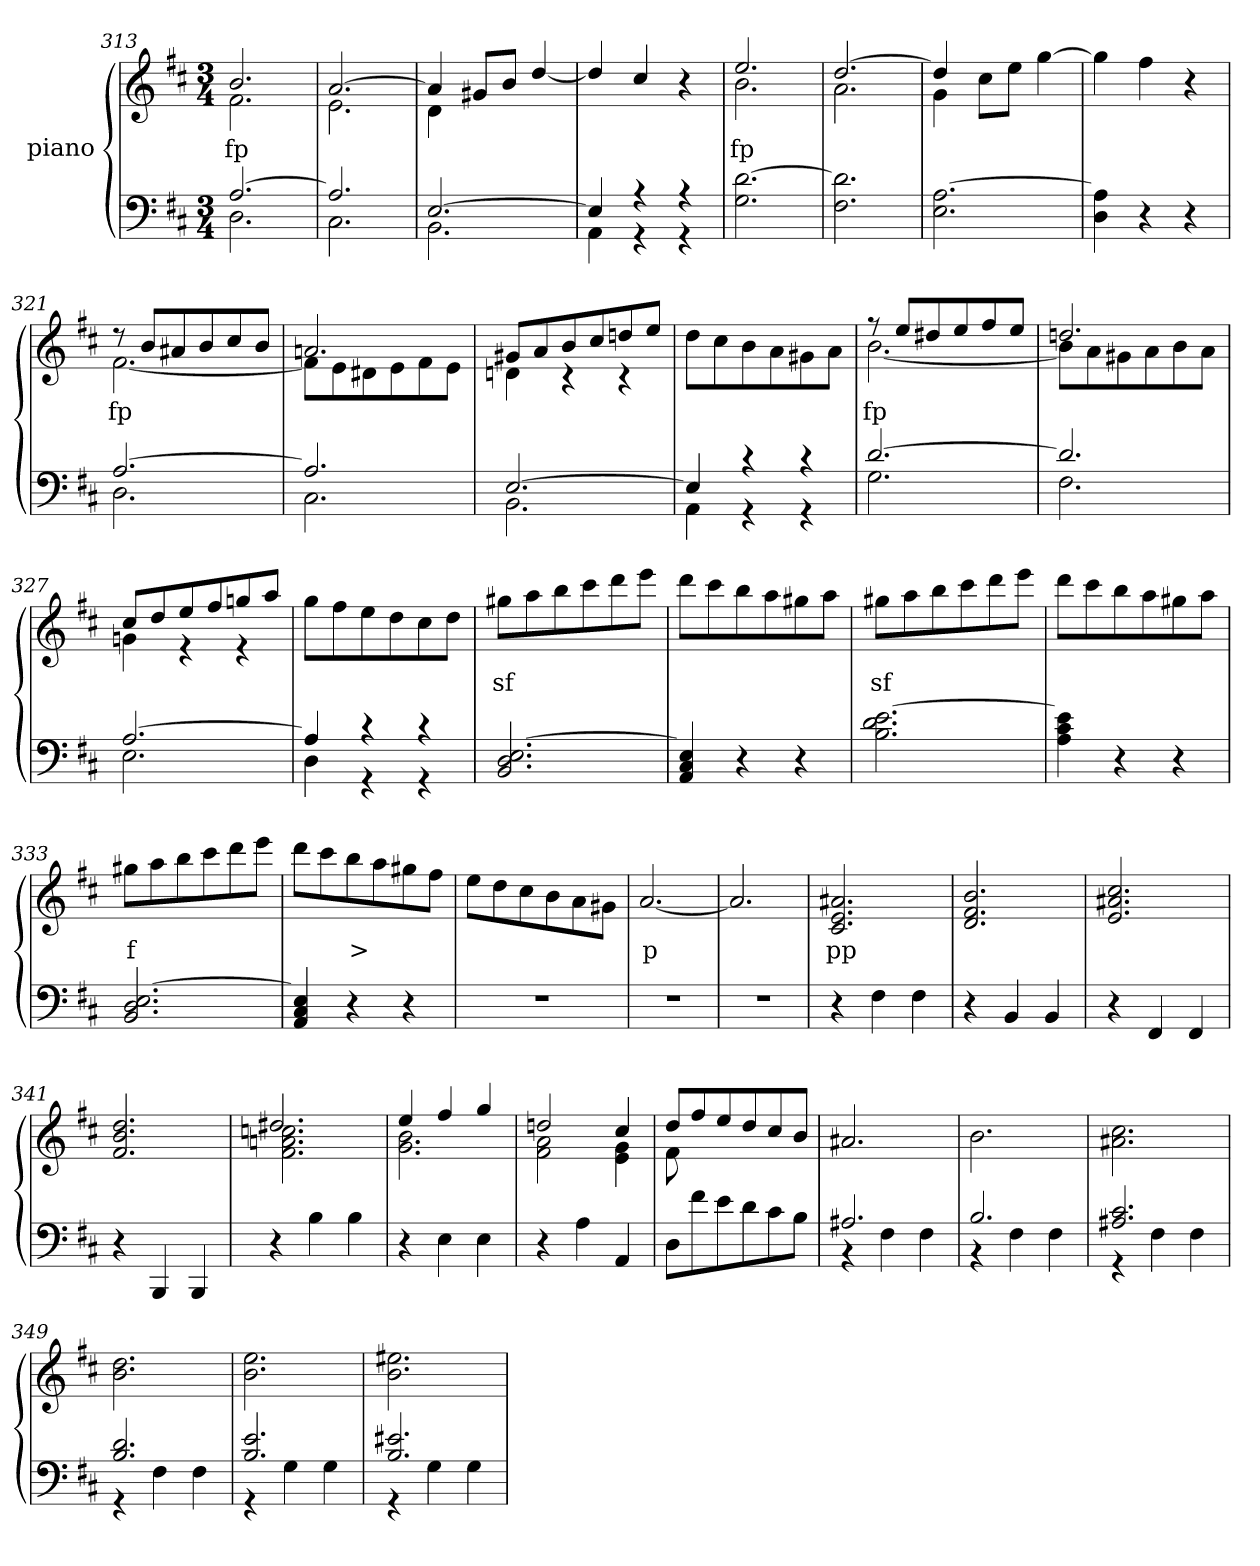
**kern	**kern	**text
*part2	*part1	*part1
*staff2	*staff1	*staff1
*	*I"piano	*
*clefF4	*clefG2	*
*k[f#c#]	*k[f#c#]	*
*D:	*D:	*
*M3/4	*M3/4	*
=313	=313	=313
*^	*^	*
[2.A	2.D	2.b	2.f#	fp
=314	=314	=314	=314	=314
2.A]	2.C#	[2.a	2.e	.
=315	=315	=315	=315	=315
[2.E	2.BB	4a]	4d	.
.	.	8g#XL	2ryy	.
.	.	8bJ	.	.
.	.	[4dd/	.	.
*	*	*v	*v	*
=316	=316	=316	=316
4E]	4AA	4dd/]	.
4r	4r	4cc#/	.
4r	4r	4r	.
*v	*v	*	*
=317	=317	=317
*	*^	*
2.G [2.d	2.ee	2.b	fp
=318	=318	=318	=318
2.F# 2.d]	[2.dd	2.a	.
=319	=319	=319	=319
2.E [2.A	4dd]	4g	.
.	8cc#L	2ryy	.
.	8eeJ	.	.
.	[4gg	.	.
*	*v	*v	*
=320	=320	=320
4D 4A]	4gg]	.
4r	4ff#	.
4r	4r	.
=321	=321	=321
*^	*^	*
[2.A	2.D	8r	[2.f#	fp
.	.	8bL	.	.
.	.	8a#X	.	.
.	.	8b	.	.
.	.	8cc#	.	.
.	.	8bJ	.	.
=322	=322	=322	=322	=322
2.A]	2.C#	2.an	8f#L]	.
.	.	.	8e	.
.	.	.	8d#X	.
.	.	.	8e	.
.	.	.	8f#	.
.	.	.	8eJ	.
=323	=323	=323	=323	=323
[2.E	2.BB	8g#XL	4dn	.
.	.	8a	.	.
.	.	8b	4r	.
.	.	8cc#	.	.
.	.	8ddn	4r	.
.	.	8eeJ	.	.
*	*	*v	*v	*
=324	=324	=324	=324
4E]	4AA	8ddL	.
.	.	8cc#	.
4r	4r	8b	.
.	.	8a	.
4r	4r	8g#X	.
.	.	8aJ	.
=325	=325	=325	=325
*	*	*^	*
[2.d	2.G	8r	[2.b	fp
.	.	8eeL	.	.
.	.	8dd#X	.	.
.	.	8ee	.	.
.	.	8ff#	.	.
.	.	8eeJ	.	.
=326	=326	=326	=326	=326
2.d]	2.F#	2.ddn	8bL]	.
.	.	.	8a	.
.	.	.	8g#X	.
.	.	.	8a	.
.	.	.	8b	.
.	.	.	8aJ	.
=327	=327	=327	=327	=327
[2.A	2.E	8cc#L	4gn	.
.	.	8dd	.	.
.	.	8ee	4r	.
.	.	8ff#	.	.
.	.	8ggn	4r	.
.	.	8aaJ	.	.
*	*	*v	*v	*
=328	=328	=328	=328
4A]	4D	8ggL	.
.	.	8ff#	.
4r	4r	8ee	.
.	.	8dd	.
4r	4r	8cc#	.
.	.	8ddJ	.
*v	*v	*	*
=329	=329	=329
2.BB 2.D [2.E	8gg#XL	sf
.	8aa	.
.	8bb	.
.	8ccc#	.
.	8ddd	.
.	8eeeJ	.
=330	=330	=330
4AA 4C# 4E]	8dddL	.
.	8ccc#	.
4r	8bb	.
.	8aa	.
4r	8gg#X	.
.	8aaJ	.
=331	=331	=331
2.B 2.d [2.e	8gg#XL	sf
.	8aa	.
.	8bb	.
.	8ccc#	.
.	8ddd	.
.	8eeeJ	.
=332	=332	=332
4A 4c# 4e]	8dddL	.
.	8ccc#	.
4r	8bb	.
.	8aa	.
4r	8gg#X	.
.	8aaJ	.
=333	=333	=333
2.BB 2.D [2.E	8gg#XL	f
.	8aa	.
.	8bb	.
.	8ccc#	.
.	8ddd	.
.	8eeeJ	.
=334	=334	=334
4AA 4C# 4E]	8dddL	.
.	8ccc#	.
4r	8bb	>
.	8aa	.
4r	8gg#X	.
.	8ff#J	.
=335	=335	=335
2.r	8eeL	.
.	8dd	.
.	8cc#	.
.	8b	.
.	8a	.
.	8g#XJ	.
=336	=336	=336
2.r	[2.a	p
=337	=337	=337
2.r	2.a]	.
=338	=338	=338
4r	2.c# 2.e 2.a#X	pp
4F#	.	.
4F#	.	.
=339	=339	=339
4r	2.d 2.f# 2.b	.
4BB	.	.
4BB	.	.
=340	=340	=340
4r	2.e 2.a#X 2.cc#	.
4FF#	.	.
4FF#	.	.
=341	=341	=341
4r	2.f# 2.b 2.dd	.
4BBB	.	.
4BBB	.	.
=342	=342	=342
*	*^	*
4r	2.dd#X	2.f# 2.an 2.ccn	.
4B	.	.	.
4B	.	.	.
=343	=343	=343	=343
4r	4ee	2.g 2.b	.
4E	4ff#	.	.
4E	4gg	.	.
=344	=344	=344	=344
4r	2ddn	2f# 2a	.
4A	.	.	.
4AA	4cc#	4e 4g	.
=345	=345	=345	=345
8DL	8ddL	8f#	.
8f#	8ff#	2ryy	.
8e	8ee	.	.
8d	8dd	.	.
8c#	8cc#	.	.
8BJ	8bJ	8ryy	.
*	*v	*v	*
=346	=346	=346
*^	*	*
2.A#X	4r	2.a#X	.
.	4F#	.	.
.	4F#	.	.
=347	=347	=347	=347
2.B	4r	2.b	.
.	4F#	.	.
.	4F#	.	.
=348	=348	=348	=348
2.A#X 2.c#	4r	2.a#X 2.cc#	.
.	4F#	.	.
.	4F#	.	.
=349	=349	=349	=349
2.B 2.d	4r	2.b 2.dd	.
.	4F#	.	.
.	4F#	.	.
=350	=350	=350	=350
2.B 2.e	4r	2.b 2.ee	.
.	4G	.	.
.	4G	.	.
=351	=351	=351	=351
2.B 2.e#X	4r	2.b 2.ee#X	.
.	4G	.	.
.	4G	.	.
*v	*v	*	*
=	=	=
*-	*-	*-
